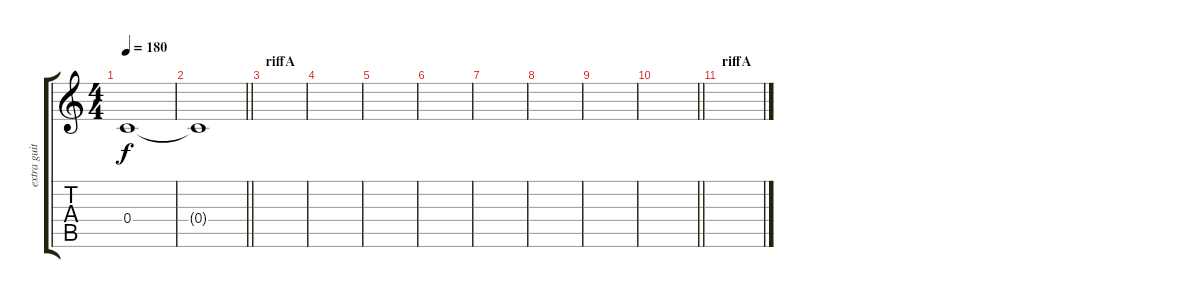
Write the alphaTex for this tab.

\track ("extra guitar" "extra guit") {instrument electricguitarjazz}
\staff {score tabs}
\tuning (D4 A3 F3 C3 G2 C2) {hide}
\ts (4 4)
\tempo 180
\clef g2
\ks c
0.4.1{dy f} |
\barLineRight lightlight
0.4{t}.1 |
\section ("" "riffA")
|
|
|
|
|
|
|
\barLineRight lightlight
|
\section ("" "riffA")
